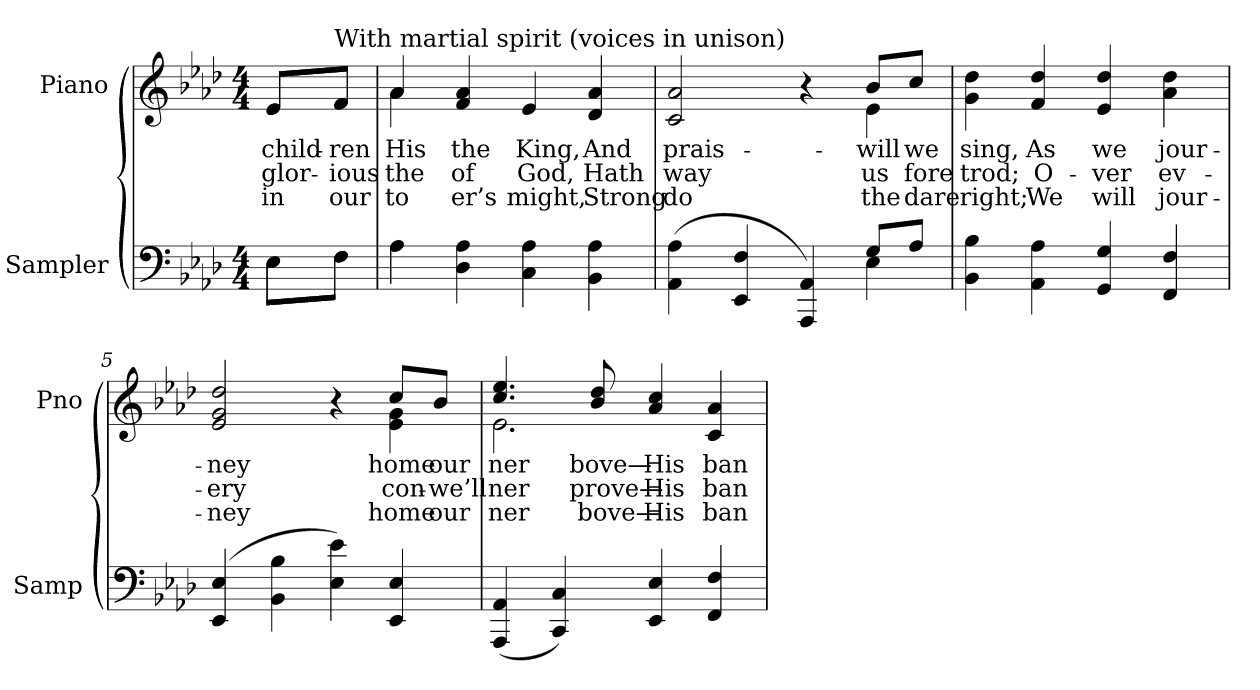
**kern	**kern	**text	**text	**text
*part2	*part1	*part1	*part1	*part1
*staff2	*staff1	*staff1	*staff1	*staff1
*I"Sampler	*I"Piano	*	*	*
*I'Samp	*I'Pno	*	*	*
*clefF4	*clefG2	*	*	*
*k[b-e-a-d-]	*k[b-e-a-d-]	*	*	*
*A-:	*A-:	*	*	*
*M4/4	*M4/4	*	*	*
=1	=1	=1	=1	=1
*^	*^	*	*	*
8E-\L	8E-\L	8e-/L	8e-/L	child-	glor-	in
!	!	!LO:TX:t=With martial spirit (voices in unison)	!	!	!	!
8F\J	8F\J	8f/J	8f/J	-ren	-ious	our
=2	=2	=2	=2	=2	=2	=2
4A-\	4A-	4a-/	4a-	His	the	to
4D- 4A-	2.ryy	4f 4a-	2.ryy	the	of	-er’s
4C 4A-	.	4e-	.	King,	God,	might,
4BB- 4A-	.	4d- 4a-	.	And	Hath	Strong
=3	=3	=3	=3	=3	=3	=3
(4AA- 4A-	2.ryy	2c 2a-	2.ryy	prais-	way	do
4EE- 4F	.	.	.	.	.	.
4AAA- 4AA-)	.	4r	.	.	.	.
8G/L	4E-	8b-/L	4e-	will	us	the
8A-/J	.	8cc/J	.	we	-fore	dare
*v	*v	*	*	*	*	*
*	*v	*v	*	*	*
=4	=4	=4	=4	=4
4BB- 4B-	4g 4dd-	sing,	trod;	right;
4AA- 4A-	4f 4dd-	As	O-	We
4GG 4G	4e- 4dd-	we	-ver	will
4FF 4F	4a- 4dd-	jour-	ev-	jour-
=5	=5	=5	=5	=5
*	*^	*	*	*
(4EE- 4E-	2e- 2g 2dd-	2.ryy	-ney	-ery	-ney
4BB- 4B-	.	.	.	.	.
4E- 4e-)	4r	.	.	.	.
4EE- 4E-	8cc/L	4e- 4g	home	con-	home
.	8b-/J	.	our	we’ll	our
=6	=6	=6	=6	=6	=6
(4AAA- 4AA-	4.cc/ 4.ee-/	2.e-	-ner	-ner	-ner
4CC 4C)	.	.	.	.	.
.	8b-/ 8dd-/	.	-bove—	prove—	-bove—
4EE- 4E-	4a-/ 4cc/	.	His	His	His
4FF 4F	4c 4a-	4ryy	ban-	ban-	ban-
*	*v	*v	*	*	*
=	=	=	=	=
*-	*-	*-	*-	*-
